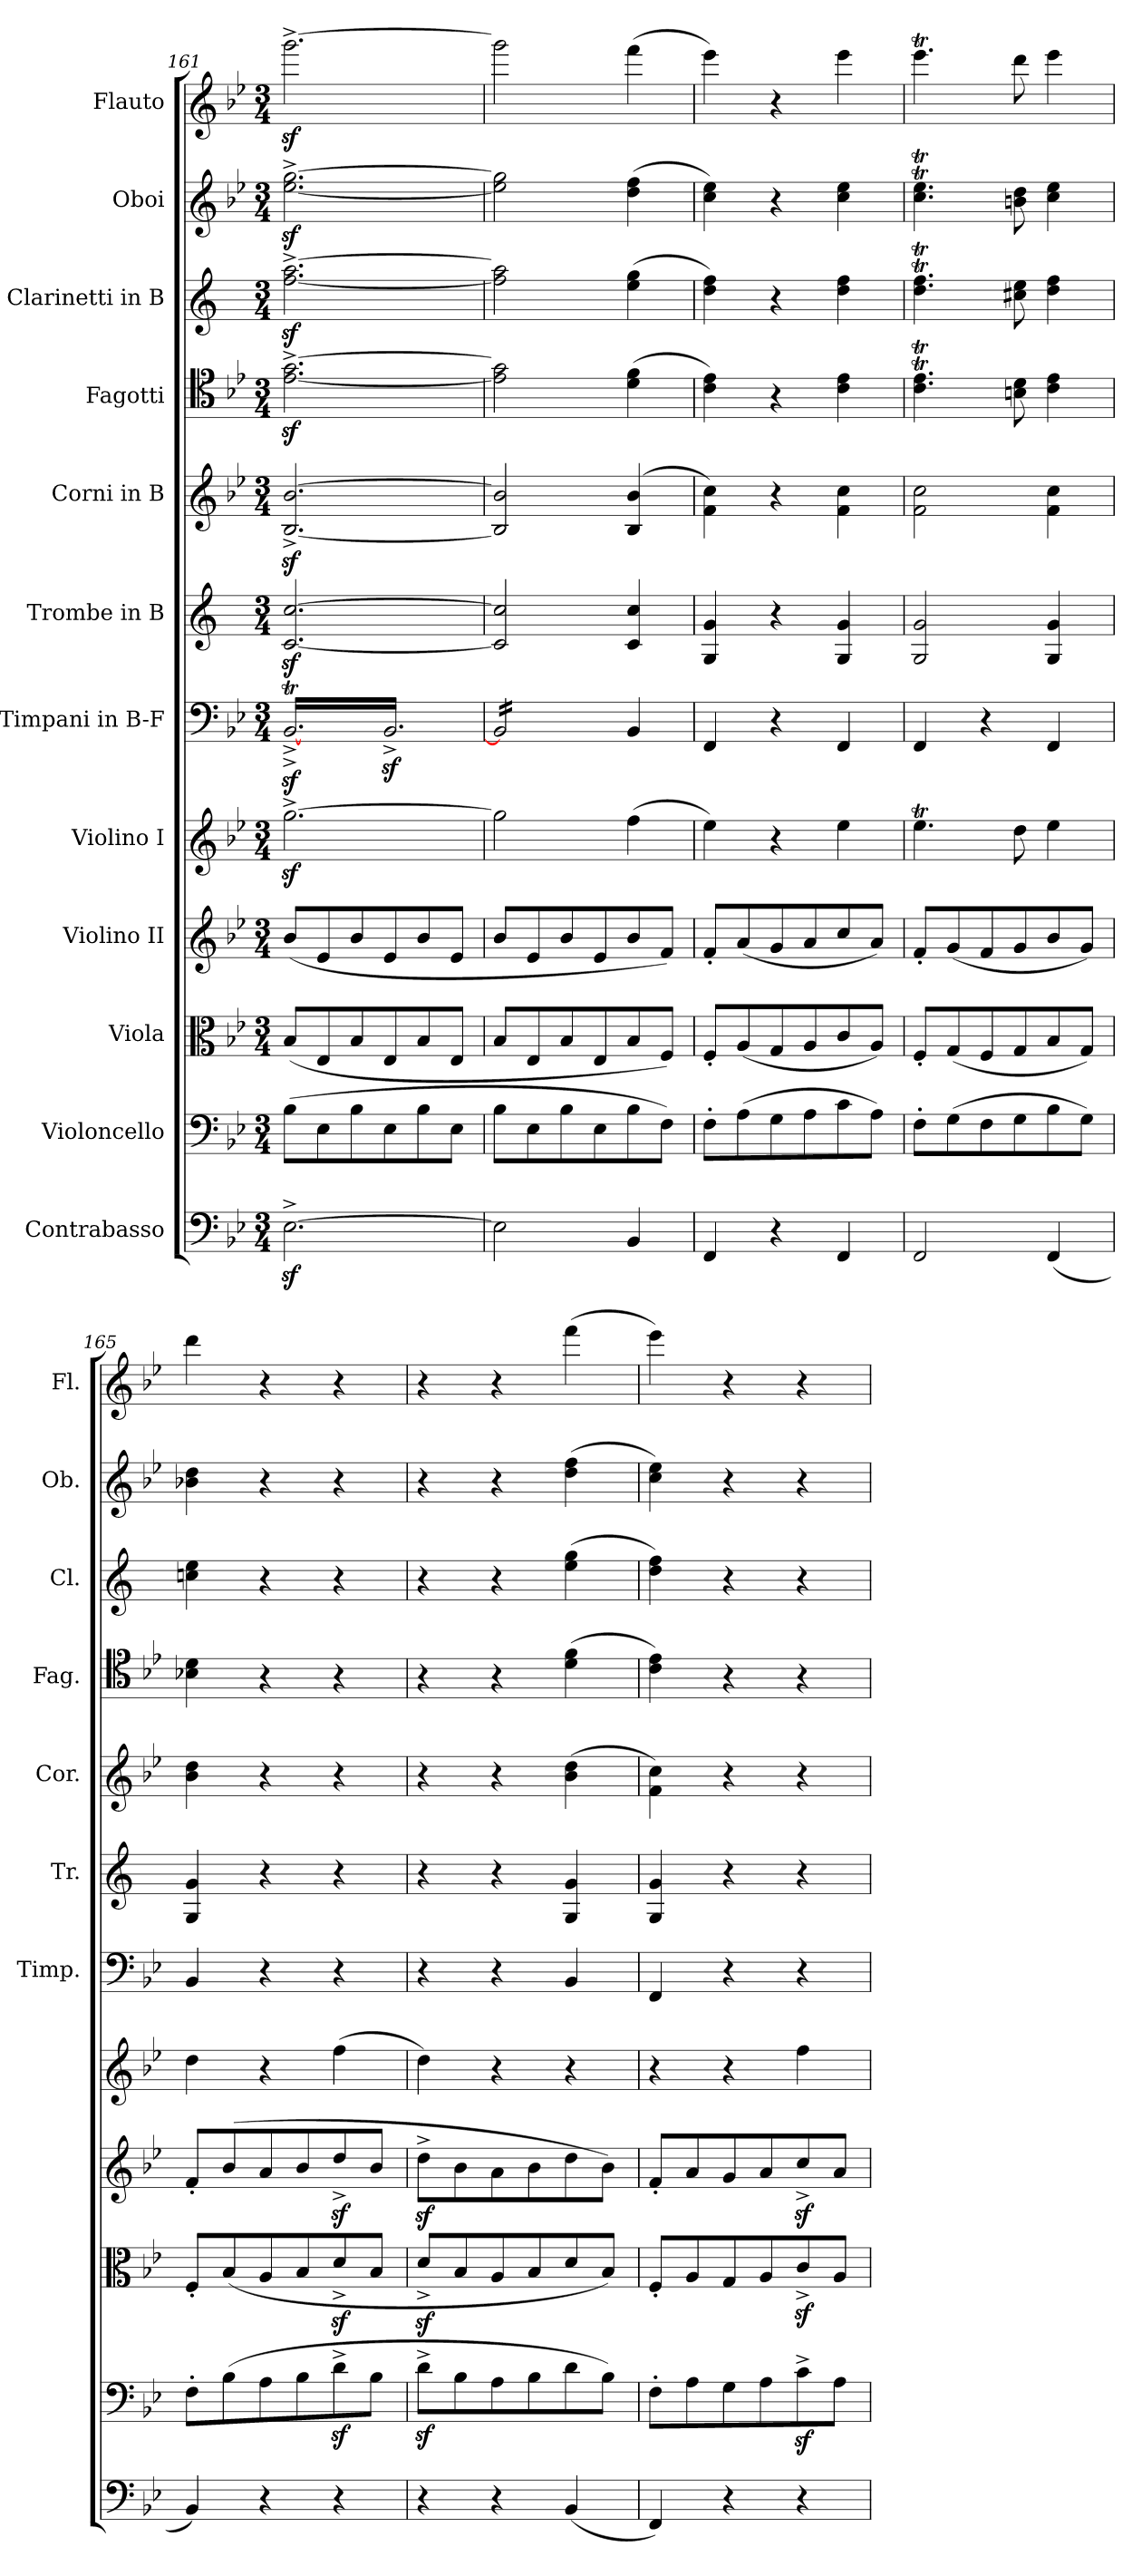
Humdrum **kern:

**kern	**kern	**kern	**kern	**kern	**kern	**kern	**kern	**kern	**kern	**kern	**kern
*part12	*part11	*part10	*part9	*part8	*part7	*part6	*part5	*part4	*part3	*part2	*part1
*staff12	*staff11	*staff10	*staff9	*staff8	*staff7	*staff6	*staff5	*staff4	*staff3	*staff2	*staff1
*I"Contrabasso	*I"Violoncello	*I"Viola	*I"Violino II	*I"Violino I	*I"Timpani in B-F	*I"Trombe in B	*I"Corni in B	*I"Fagotti	*I"Clarinetti in B	*I"Oboi	*I"Flauto
*	*	*	*	*	*I'Timp.	*I'Tr.	*I'Cor.	*I'Fag.	*I'Cl.	*I'Ob.	*I'Fl.
*clefF4	*clefF4	*clefC3	*clefG2	*clefG2	*clefF4	*clefG2	*clefG2	*clefC4	*clefG2	*clefG2	*clefG2
*ITrd7c12	*	*	*	*	*	*ITrd1c2	*ITrd8c14	*	*ITrd1c2	*	*
*k[b-e-]	*k[b-e-]	*k[b-e-]	*k[b-e-]	*k[b-e-]	*k[b-e-]	*k[b-e-]	*k[b-e-]	*k[b-e-]	*k[b-e-]	*k[b-e-]	*k[b-e-]
*M3/4	*M3/4	*M3/4	*M3/4	*M3/4	*M3/4	*M3/4	*M3/4	*M3/4	*M3/4	*M3/4	*M3/4
=161	=161	=161	=161	=161	=161	=161	=161	=161	=161	=161	=161
*	*	*	*	*	*tremolo	*	*	*	*	*	*
[2.EE-z<^\	(>8B-\L	(8B-/L	(8b-/L	[2.ggz<^\	[16BB-z<T^/LL	[2.B-/z< [2.b-/z<	[2.BB-/z<^ [2.B-/z<^	[2.e-\z<^ [2.g\z<^	[2.ee-\z<^ [2.gg\z<^	[2.ee-\z<^ [2.gg\z<^	[2.gggz<^\
.	.	.	.	.	16BB-z<T^/	.	.	.	.	.	.
.	8E-\	8E-/	8e-/	.	16BB-z<T^/	.	.	.	.	.	.
.	.	.	.	.	16BB-z<T^/	.	.	.	.	.	.
.	8B-\	8B-/	8b-/	.	16BB-z<T^/	.	.	.	.	.	.
.	.	.	.	.	16BB-z<T^/	.	.	.	.	.	.
.	8E-\	8E-/	8e-/	.	16BB-z<T^/	.	.	.	.	.	.
.	.	.	.	.	16BB-z<T^/	.	.	.	.	.	.
.	8B-\	8B-/	8b-/	.	16BB-z<T^/	.	.	.	.	.	.
.	.	.	.	.	16BB-z<T^/	.	.	.	.	.	.
.	8E-\J	8E-/J	8e-/J	.	16BB-z<T^/	.	.	.	.	.	.
.	.	.	.	.	16BB-z<T^/JJ	.	.	.	.	.	.
=162	=162	=162	=162	=162	=162	=162	=162	=162	=162	=162	=162
2EE-\]	8B-\L	8B-/L	8b-/L	2gg\]	16BB-TTT/]LL	2B-/] 2b-/]	2BB-/] 2B-/]	2e-\] 2g\]	2ee-\] 2gg\]	2ee-\] 2gg\]	2ggg\]
.	.	.	.	.	16BB-TTT/	.	.	.	.	.	.
.	8E-\	8E-/	8e-/	.	16BB-TTT/	.	.	.	.	.	.
.	.	.	.	.	16BB-TTT/	.	.	.	.	.	.
.	8B-\	8B-/	8b-/	.	16BB-TTT/	.	.	.	.	.	.
.	.	.	.	.	16BB-TTT/	.	.	.	.	.	.
.	8E-\	8E-/	8e-/	.	16BB-TTT/	.	.	.	.	.	.
.	.	.	.	.	16BB-TTT/JJ	.	.	.	.	.	.
*	*	*	*	*	*Xtremolo	*	*	*	*	*	*
4BBB-/	8B-\	8B-/	8b-/	(4ff\	4BB-/	4B-/ 4b-/	(>4BB-/ 4B-/	(4d\ 4f\	(4dd\ 4ff\	(4dd\ 4ff\	(4fff\
.	8F\J)	8F/J)	8f/J)	.	.	.	.	.	.	.	.
=163	=163	=163	=163	=163	=163	=163	=163	=163	=163	=163	=163
4FFF/	8F'\L	8F'/L	8f'/L	4ee-\)	4FF/	4F/ 4f/	4F\ 4c\)	4c\ 4e-\)	4cc\ 4ee-\)	4cc\ 4ee-\)	4eee-\)
.	(8A\	(8A/	(8a/	.	.	.	.	.	.	.	.
4r	8G\	8G/	8g/	4r	4r	4r	4r	4r	4r	4r	4r
.	8A\	8A/	8a/	.	.	.	.	.	.	.	.
4FFF/	8c\	8c/	8cc/	4ee-\	4FF/	4F/ 4f/	4F\ 4c\	4c\ 4e-\	4cc\ 4ee-\	4cc\ 4ee-\	4eee-\
.	8A\J)	8A/J)	8a/J)	.	.	.	.	.	.	.	.
=164	=164	=164	=164	=164	=164	=164	=164	=164	=164	=164	=164
2FFF/	8F'\L	8F'/L	8f'/L	4.ee-T\	4FF/	2F/ 2f/	2F\ 2c\	4.c\T 4.e-\T	4.cc\T 4.ee-\T	4.cc\T 4.ee-\T	4.eee-T\
.	(8G\	(8G/	(8g/	.	.	.	.	.	.	.	.
.	8F\	8F/	8f/	.	4r	.	.	.	.	.	.
.	8G\	8G/	8g/	8dd\	.	.	.	8Bn\ 8d\	8bn\ 8dd\	8bn\ 8dd\	8ddd\
(4FFF/	8B-\	8B-/	8b-/	4ee-\	4FF/	4F/ 4f/	4F\ 4c\	4c\ 4e-\	4cc\ 4ee-\	4cc\ 4ee-\	4eee-\
.	8G\J)	8G/J)	8g/J)	.	.	.	.	.	.	.	.
=165	=165	=165	=165	=165	=165	=165	=165	=165	=165	=165	=165
4BBB-/)	8F'\L	8F'/L	8f'/L	4dd\	4BB-/	4F/ 4f/	4B-\ 4d\	4B-X\ 4d\	4b-X\ 4dd\	4b-X\ 4dd\	4ddd\
.	(>8B-\	(8B-/	(8b-/	.	.	.	.	.	.	.	.
4r	8A\	8A/	8a/	4r	4r	4r	4r	4r	4r	4r	4r
.	8B-\	8B-/	8b-/	.	.	.	.	.	.	.	.
4r	8dz<^\	8dz<^/	8ddz<^/	(4ff\	4r	4r	4r	4r	4r	4r	4r
.	8B-\J	8B-/J	8b-/J	.	.	.	.	.	.	.	.
=166	=166	=166	=166	=166	=166	=166	=166	=166	=166	=166	=166
4r	8dz<^\L	8dz<^/L	8ddz<^\L	4dd\)	4r	4r	4r	4r	4r	4r	4r
.	8B-\	8B-/	8b-\	.	.	.	.	.	.	.	.
4r	8A\	8A/	8a\	4r	4r	4r	4r	4r	4r	4r	4r
.	8B-\	8B-/	8b-\	.	.	.	.	.	.	.	.
(4BBB-/	8d\	8d/	8dd\	4r	4BB-/	4F/ 4f/	(4B-\ 4d\	(4d\ 4f\	(4dd\ 4ff\	(4dd\ 4ff\	(4fff\
.	8B-\J)	8B-/J)	8b-\J)	.	.	.	.	.	.	.	.
=167	=167	=167	=167	=167	=167	=167	=167	=167	=167	=167	=167
4FFF/)	8F'\L	8F'/L	8f'/L	4r	4FF/	4F/ 4f/	4F\ 4c\)	4c\ 4e-\)	4cc\ 4ee-\)	4cc\ 4ee-\)	4eee-\)
.	8A\	8A/	8a/	.	.	.	.	.	.	.	.
4r	8G\	8G/	8g/	4r	4r	4r	4r	4r	4r	4r	4r
.	8A\	8A/	8a/	.	.	.	.	.	.	.	.
4r	8cz<^\	8cz<^/	8ccz<^/	4ff\	4r	4r	4r	4r	4r	4r	4r
.	8A\J	8A/J	8a/J	.	.	.	.	.	.	.	.
=	=	=	=	=	=	=	=	=	=	=	=
*-	*-	*-	*-	*-	*-	*-	*-	*-	*-	*-	*-
